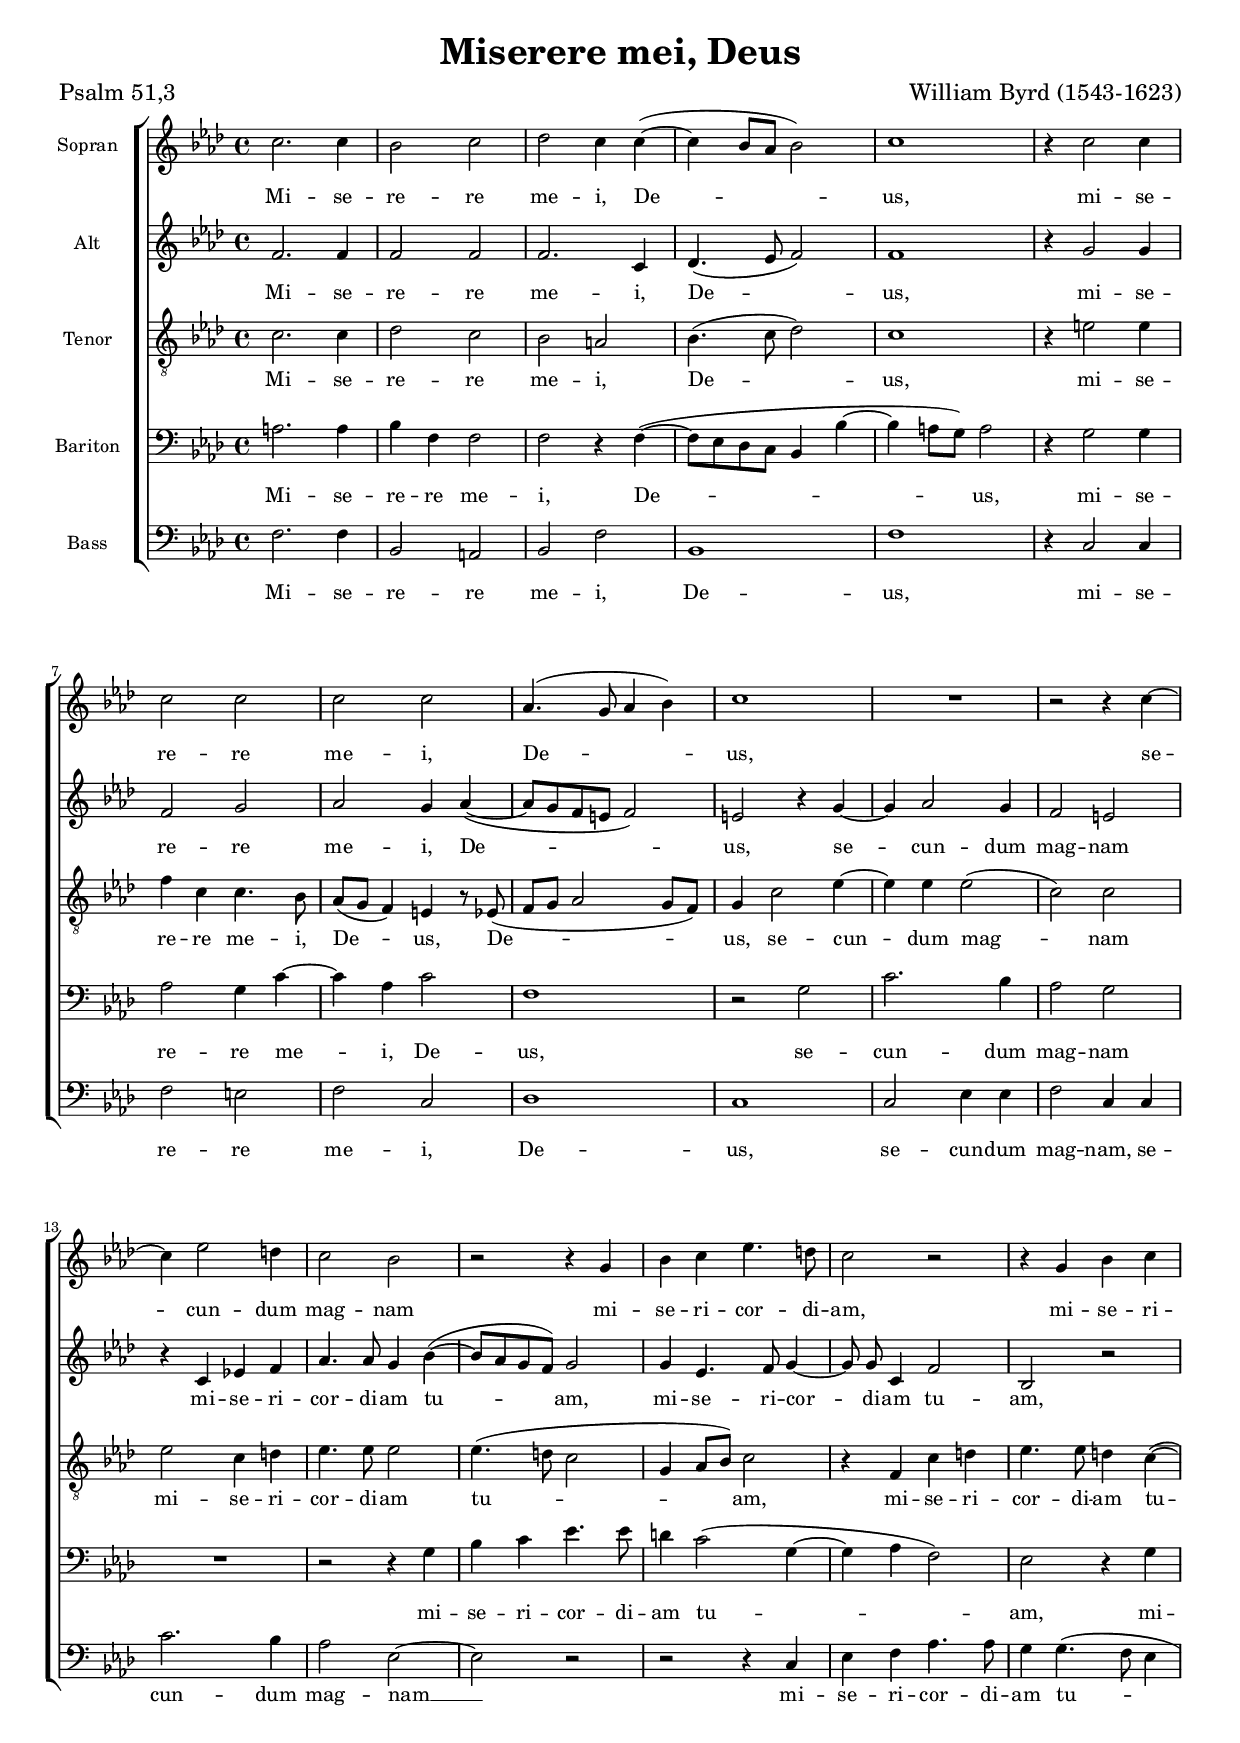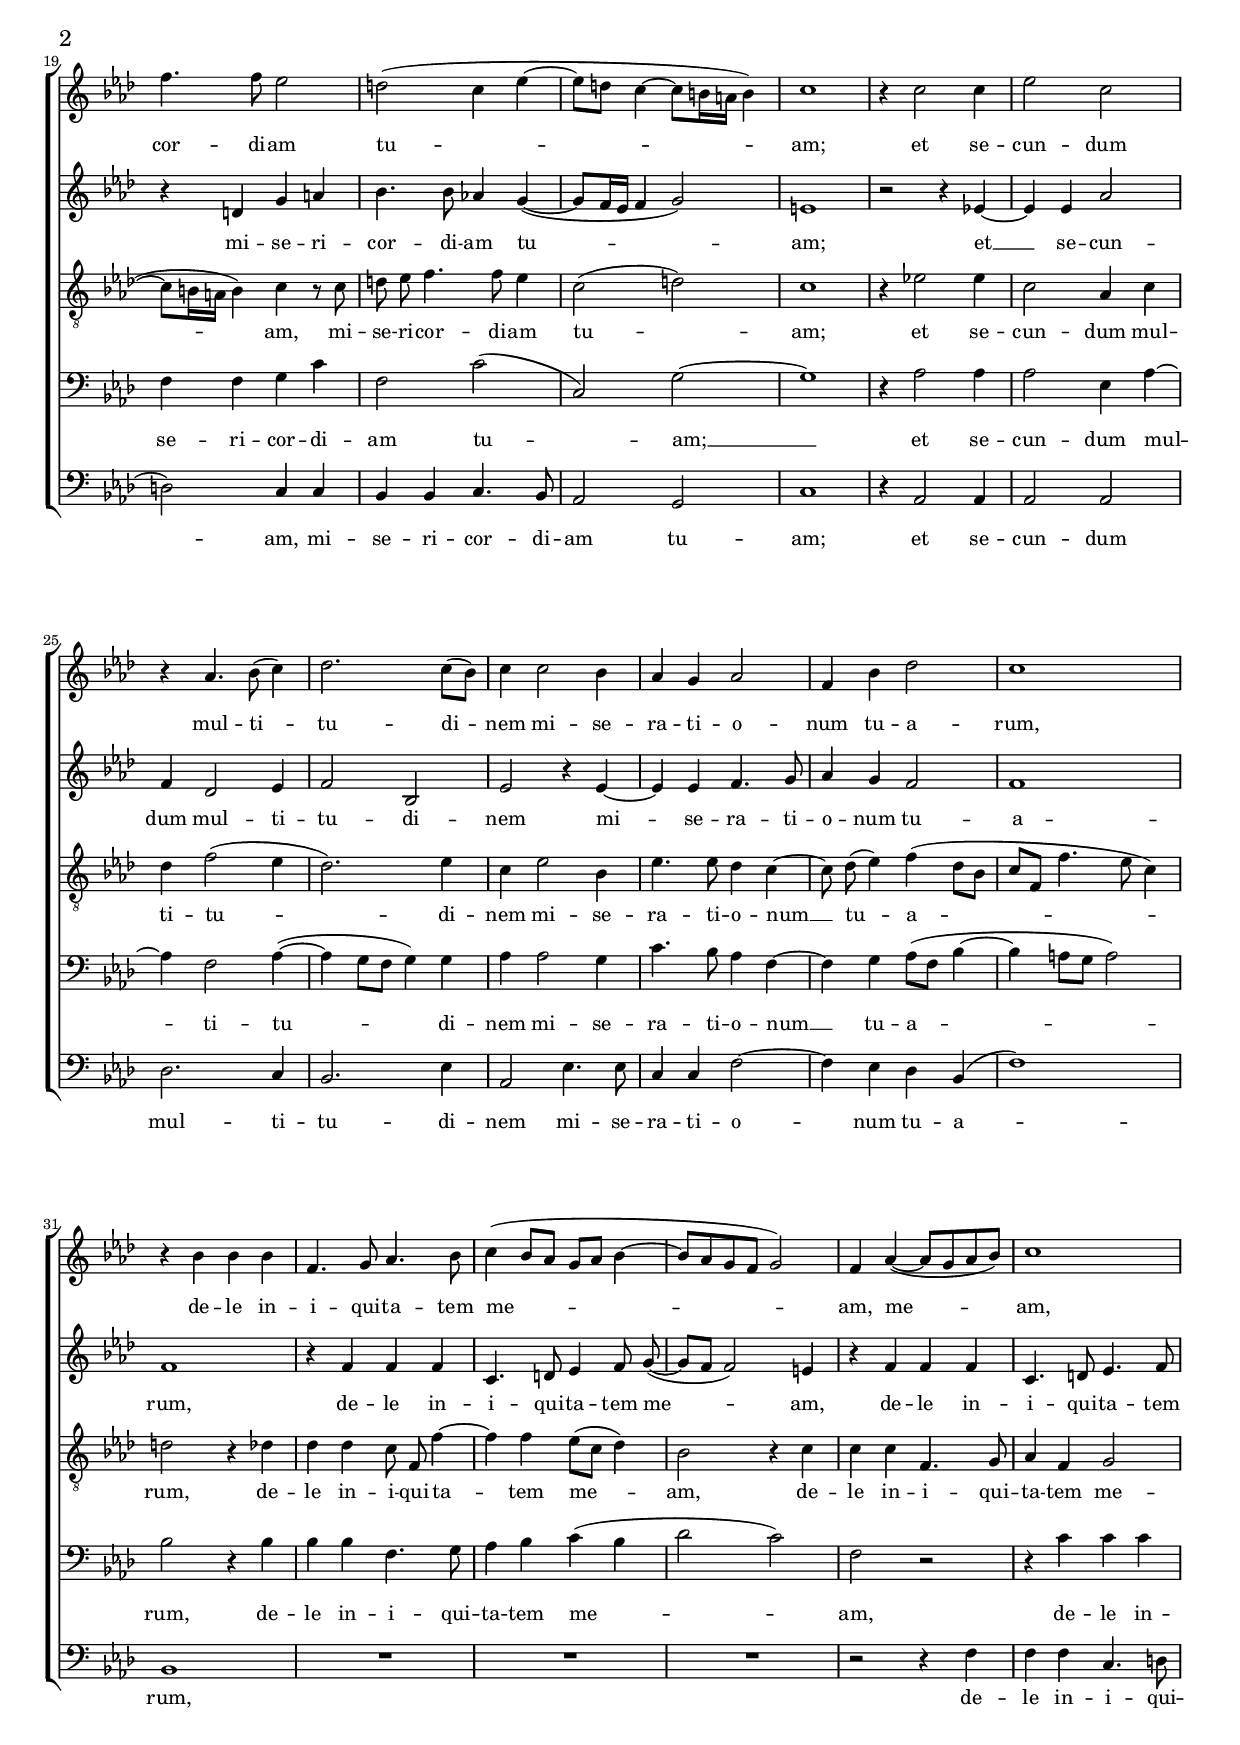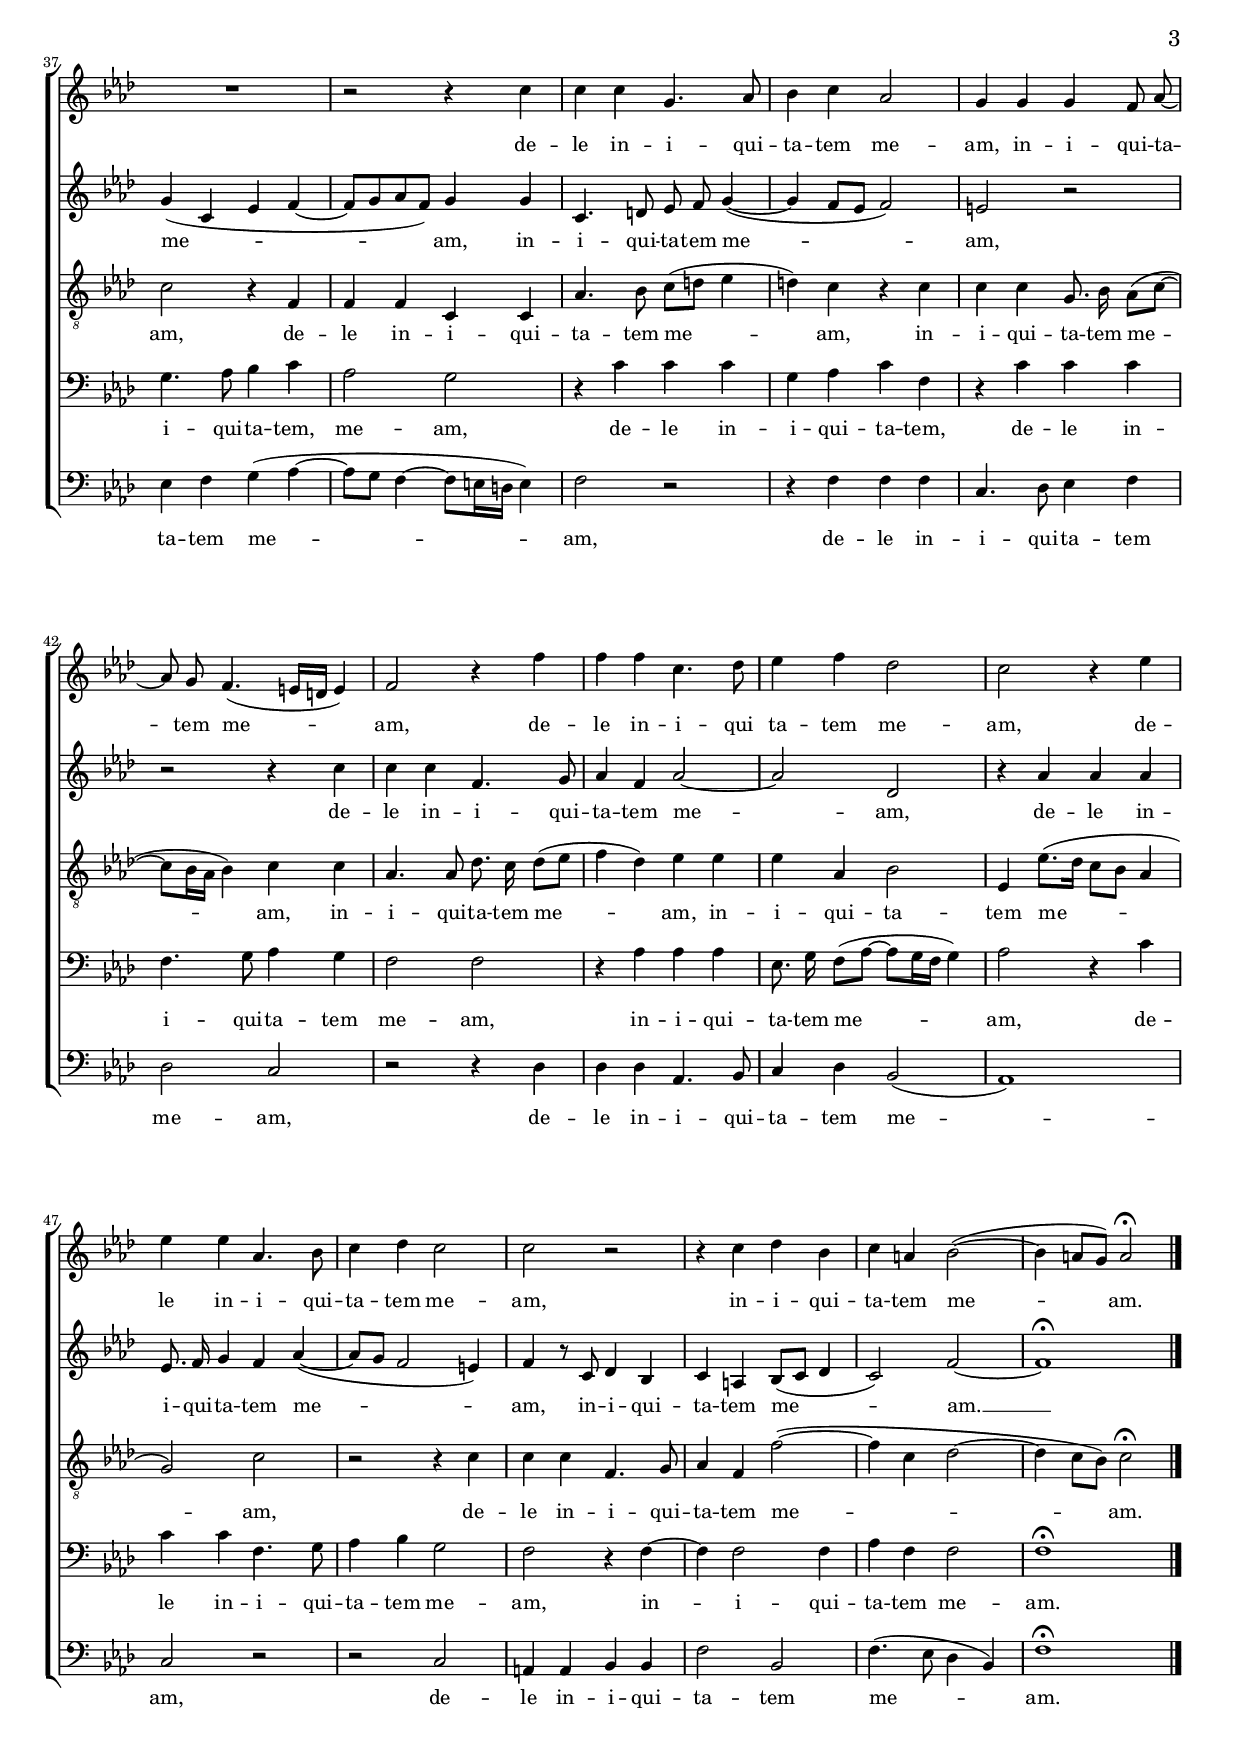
\version "2.18.2"

\header {
  title = "Miserere mei, Deus"
  composer = "William Byrd (1543-1623)"
  poet = "Psalm 51,3"
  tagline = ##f
}

\paper {
  #(set-paper-size "a4")
}

\layout {
  #(layout-set-staff-size 16)
}

\version "2.18.2"

global = {
  \key f \minor
  \time 4/4 
  \dynamicUp
}

nSopran = \relative c'' {
  \global
  c2. c4 | bes2 c | des c4 c~( | c bes8 as bes2) | % 1-4
  c1 | r4 c2 c4 | c2 c | c c | % 5-8
  as4.( g8 as4 bes) | c1 | R1 | r2 r4 c4~ | % 9-12
  c es2 d4 | c2 bes | r2 r4 g4 | bes c es4. d8 | % 13-16
  c2 r2 | r4 g bes c | f4. f8 es2 | d( c4 es~ | % 17-20
  es8 d c4~ c8 b16 a b4) | c1 | r4 c2 c4 | es2 c | % 21-24
  r4 as4. bes8( c4) | des2. c8( bes) | c4 c2 bes4 | as g as2 | % 25-28
  f4 bes des2 | c1 | r4 bes bes bes | f4. g8 as4. bes8 | % 29-32
  c4( bes8 as g as bes4~ | bes8 as g f g2) | f4 as4~( as8 g as bes) | c1 | % 33-36
  R1 | r2 r4 c4 | c c g4. as8 | bes4 c as2 | % 37-40
  g4 g g f8\noBeam as~ | as g\noBeam f4.( e16 d e4) | f2 r4 f' | f f c4. des8 |% 41-44
  es4 f des2 | c r4 es | es es as,4. bes8 | c4 des c2 | % 45-48
  c r | r4 c des bes | c a bes2~( | bes4 a8 g) a2\fermata \bar "|." % 49-52
}

nAlt = \relative c' {
  \global
  f2. f4 | f2 f | f2. c4 | des4.( es8 f2) | % 1-4
  f1 | r4 g2 g4 | f2 g | as g4 as~( | % 5-8
  as8 g f e f2) | e r4 g~ | g as2 g4 | f2 e | % 9-12
  r4 c es f | as4. as8 g4 bes~( | bes8 as g f) g2 | g4 es4. f8 g4~ | % 13-16
  g8\noBeam g c,4 f2 | bes, r | r4 d g a | bes4. bes8 as4 g~( | % 17-20
  g8 f16 es f4 g2) | e1 | r2 r4 es4~ | es es as2 | % 21-24
  f4 des2 es4 | f2 bes, | es r4 es4~ | es es f4. g8 | % 25-28
  as4 g f2 | f1 | f1 | r4 f f f | % 29-32
  c4. d8 es4 f8\noBeam g~( | g f f2) e4 | r4 f f f | c4. d8 es4. f8 | % 33-36
  g4( c, es f~ | f8 g as f) g4 g | c,4. d8 es\noBeam f g4~( | g f8 es f2) | % 37-40
  e2 r | r2 r4 c'4 | c c f,4. g8 | as4 f as2~ | % 41-44
  as des, | r4 as' as as | es8.\noBeam f16 g4 f as~( | as8 g f2 e4) | % 45-48
  f4 r8 c des4 bes | c a bes8( c des4 | c2) f2~ | f1\fermata | % 49-52
}

nTenor = \relative c' {
  \global
  c2. c4 | des2 c | bes a | bes4.( c8 des2) | % 1-4
  c1 | r4 e2 e4 | f c c4. bes8 | as( g f4) e4 r8 es( | % 5-8
  f g as2 g8 f) | g4 c2 es4~ | es es es2( | c) c | % 9-12
  es c4 d | es4. es8 es2 | es4.( d8 c2 | g4 as8 bes) c2 | % 13-16
  r4 f, c' d | es4. es8 d4 c~( | c8 b16 a b4) c r8 c | d\noBeam es f4. f8 es4 | % 17-20
  c2( d) | c1 | r4 es!2 es4 | c2 as4 c | % 21-24
  des f2( es4 | des2.) es4 | c es2 bes4 | es4. es8 des4 c~ | % 25-28
  c8 des\noBeam( es4) f( des8 bes | c f, f'4. es8 c4) | d2 r4 des4 | des des c8\noBeam f, f'4~ | % 29-32
  f f es8( c des4) | bes2 r4 c | c c f,4. g8 | as4 f g2 | % 33-36
  c r4 f, | f f c c | as'4. bes8 c( d es4 | d) c r c | % 37-40
  c c g8.\noBeam bes16 as8( c~ | c bes16 as bes4) c c | as4. as8 des8.\noBeam c16 des8( es | f4 des) es es | % 41-44
  es as, bes2 | es,4 es'8.( des16 c8 bes as4 | g2) c | r2 r4 c4 | % 45-48
  c c f,4. g8 | as4 f f'2~( | f4 c des2~ | des4 c8 bes) c2\fermata | % 49-52
}

nBariton = \relative c' {
  \global
  a2. a4 | bes f f2 | f r4 f~( | f8 es des c bes4 bes'~ | % 1-4
  bes a8 g) a2 | r4 g2 g4 | as2 g4 c~ | c as c2 | % 5-8
  f,1 | r2 g | c2. bes4 | as2 g | % 9-12
  R1 | r2 r4 g4 | bes c es4. es8 | d4 c2( g4~ | % 13-16
  g as f2) | es r4 g | f f g c | f,2 c'( | % 17-20
  c,) g'~ | g1 | r4 as2 as4 | as2 es4 as~ | % 21-24
  as f2 as4~( | as g8 f g4) g | as as2 g4 | c4. bes8 as4 f~ | % 25-28
  f g as8( f bes4~ | bes a8 g a2) | bes r4 bes | bes bes f4. g8 | % 29-32
  as4 bes c( bes | des2 c) | f, r | r4 c' c c | % 33-36
  g4. as8 bes4 c | as2 g | r4 c c c | g as c f, | % 37-40
  r c' c c | f,4. g8 as4 g | f2 f | r4 as as as | % 41-44
  es8.\noBeam g16 f8( as~ as g16 f g4) | as2 r4 c | c c f,4. g8 | as4 bes g2 | % 45-48
  f r4 f~ | f f2 f4 | as f f2 | f1\fermata | % 48-52
}

nBass = \relative c {
  \global
  f2. f4 | bes,2 a | bes f' | bes,1 | % 1-4
  f' | r4 c2 c4 | f2 e | f c | % 5-8
  des1 | c | c2 es4 es | f2 c4 c | % 9-12
  c'2. bes4 | as2 es2~ | es r | r2 r4 c4 | % 13-16
  es f as4. as8 | g4 g4.( f8 es4 | d2) c4 c | bes bes c4. bes8 | % 17-20
  as2 g | c1 | r4 as2 as4 | as2 as | % 21-24
  des2. c4 | bes2. es4 | as,2 es'4. es8 | c4 c f2~ | % 25-28
  f4 es des bes( | f'1) | bes,1 | R1 | % 29-32
  R | R | r2 r4 f'4 | f f c4. d8 | % 33-36
  es4 f g( as~ | as8 g f4~ f8 e16 d e4) | f2 r | r4 f f f | % 37-40
  c4. des8 es4 f | des2 c | r2 r4 des4 | des des as4. bes8 | % 41-44
  c4 des bes2( | as1) | c2 r | r c | % 45-48
  a4 a bes bes | f'2 bes,2 | f'4.( es8 des4 bes) | f'1\fermata | % 49-52
}

\version "2.18.2"

tSopran = \lyricmode {
  Mi -- se -- re -- re me -- i, De -- % 1-4
  us, mi -- se -- re -- re me -- i, % 5-8
  De -- us, se -- % 9-12
  cun -- dum mag -- nam mi -- se -- ri -- cor -- di -- % 13-16
  am, mi -- se -- ri -- cor -- di -- am tu -- % 17-20
  am; et se -- cun -- dum % 21-24
  mul -- ti -- tu -- di -- nem mi -- se -- ra -- ti -- o -- % 25-28
  num tu -- a -- rum, de -- le in -- i -- qui -- ta -- tem % 29-32
  me -- am, me -- am, % 33-36
  de -- le in -- i -- qui -- ta -- tem me -- % 37-40
  am, in -- i -- qui -- ta -- tem me -- am, de -- le in -- i -- qui % 41-44
  ta -- tem me -- am, de -- le in -- i -- qui -- ta -- tem me -- % 45-48
  am, in -- i -- qui -- ta -- tem me -- am. % 49-52
}

tAlt = \lyricmode {
  Mi -- se -- re -- re me -- i, De -- % 1-4
  us, mi -- se -- re -- re me -- i, De -- % 5-8
  us, se -- cun -- dum mag -- nam % 9-12
  mi -- se -- ri -- cor -- di -- am tu -- am, mi -- se -- ri -- cor -- % 13-16
  di -- am tu -- am, mi -- se -- ri -- cor -- di -- am tu -- % 17-20
  am; et __ se -- cun -- % 21-24
  dum mul -- ti -- tu -- di -- nem mi -- se -- ra -- ti -- % 25-28
  o -- num tu -- a -- rum, de -- le in -- % 29-32
  i -- qui -- ta -- tem me -- am, de -- le in -- i -- qui -- ta -- tem % 33-36
  me -- am, in -- i -- qui -- ta -- tem me -- % 37-40
  am, de -- le in -- i -- qui -- ta -- tem me -- % 41-44
  am, de -- le in -- i -- qui -- ta -- tem me -- % 45-48
  am, in -- i -- qui -- ta -- tem me -- am. __ % 49-52
}

tTenor = \lyricmode {
  Mi -- se -- re -- re me -- i, De -- % 1-4
  us, mi -- se -- re -- re me -- i, De -- us, De -- % 5-8
  us, se -- cun -- dum mag -- nam % 9-12
  mi -- se -- ri -- cor -- di -- am tu -- am, % 13-16
  mi -- se -- ri -- cor -- di -- am tu -- am, mi -- se -- ri -- cor -- di -- am % 17-20
  tu -- am; et se -- cun -- dum mul -- % 21-24
  ti -- tu -- di -- nem mi -- se -- ra -- ti -- o -- num __ % 25-28
  tu -- a -- rum, de -- le in -- i -- qui -- ta -- % 29-32
  tem me -- am, de -- le in -- i -- qui -- ta -- tem me -- % 33-36
  am, de -- le in -- i -- qui -- ta -- tem me -- % 37-40
  am, in -- i -- qui -- ta -- tem me -- am, in -- i -- qui -- ta -- tem me -- am, in -- % 41-44
  i -- qui -- ta -- tem me -- am, de -- % 45-48
  le in -- i -- qui -- ta -- tem me -- am. % 49-52
}

tBariton = \lyricmode {
  Mi -- se -- re -- re me -- i, De -- % 1-4
  us, mi -- se -- re -- re me -- i, De -- % 5-8
  us, se -- cun -- dum mag -- nam % 9-12
  mi -- se -- ri -- cor -- di -- am tu -- % 13-16
  am, mi -- se -- ri -- cor -- di -- am tu -- % 17-20
  am; __ et se -- cun -- dum mul -- % 21-24
  ti -- tu -- di -- nem mi -- se -- ra -- ti -- o -- num __ % 25-28
  tu -- a -- rum, de -- le in -- i -- qui -- % 29-32
  ta -- tem me -- am, de -- le in -- % 33-36
  i -- qui -- ta -- tem, me -- am, de -- le in -- i -- qui -- ta -- tem, % 37-40
  de -- le in -- i -- qui -- ta -- tem me -- am, in -- i -- qui -- % 41-44
  ta -- tem me -- am, de -- le in -- i -- qui -- ta -- tem me -- % 45-48
  am, in -- i -- qui -- ta -- tem me -- am. % 49-52
}

tBass = \lyricmode {
  Mi -- se -- re -- re me -- i, De -- % 1-4
  us, mi -- se -- re -- re me -- i, % 5-8
  De -- us, se -- cun -- dum mag -- nam, se -- % 9-12
  cun -- dum mag -- nam __ mi -- % 13-16
  se -- ri -- cor -- di -- am tu -- am, mi -- se -- ri -- cor -- di -- % 17-20
  am tu -- am; et se -- cun -- dum % 21-24
  mul -- ti -- tu -- di -- nem mi -- se -- ra -- ti -- o -- % 25-28
  num tu -- a -- rum, % 29-32
  de -- le in -- i -- qui -- % 33-36
  ta -- tem me -- am, de -- le in -- % 37-40
  i -- qui -- ta -- tem me -- am, de -- le in -- i -- qui -- % 41-44
  ta -- tem me -- am, de -- % 45-48
  le in -- i -- qui -- ta -- tem me -- am. % 49-52
}



choirmidi = \with { midiInstrument = "choir aahs" }

sSopran = \new Staff \with {
  instrumentName = "Sopran"
  \choirmidi
} { \nSopran }
\addlyrics { \tSopran }

sAlt = \new Staff \with {
  instrumentName = "Alt"
  \choirmidi
} { \nAlt }
\addlyrics { \tAlt }

sTenor = \new Staff \with {
  instrumentName = "Tenor"
  \choirmidi
} { \clef "treble_8" \nTenor }
\addlyrics { \tTenor }

sBariton = \new Staff \with {
  instrumentName = "Bariton"
  \choirmidi
} { \clef bass \nBariton }
\addlyrics { \tBariton }

sBass = \new Staff \with {
  instrumentName = "Bass"
  \choirmidi
} { \clef bass \nBass }
\addlyrics { \tBass }

\score {
  \new ChoirStaff <<
    \accidentalStyle Score.modern % damit Erinnerungsvorzeichen nächster Takt
    \sSopran
    \sAlt
    \sTenor
    \sBariton
    \sBass
  >>
  \layout { }
  \midi {
    \tempo 4=112
  }
}
